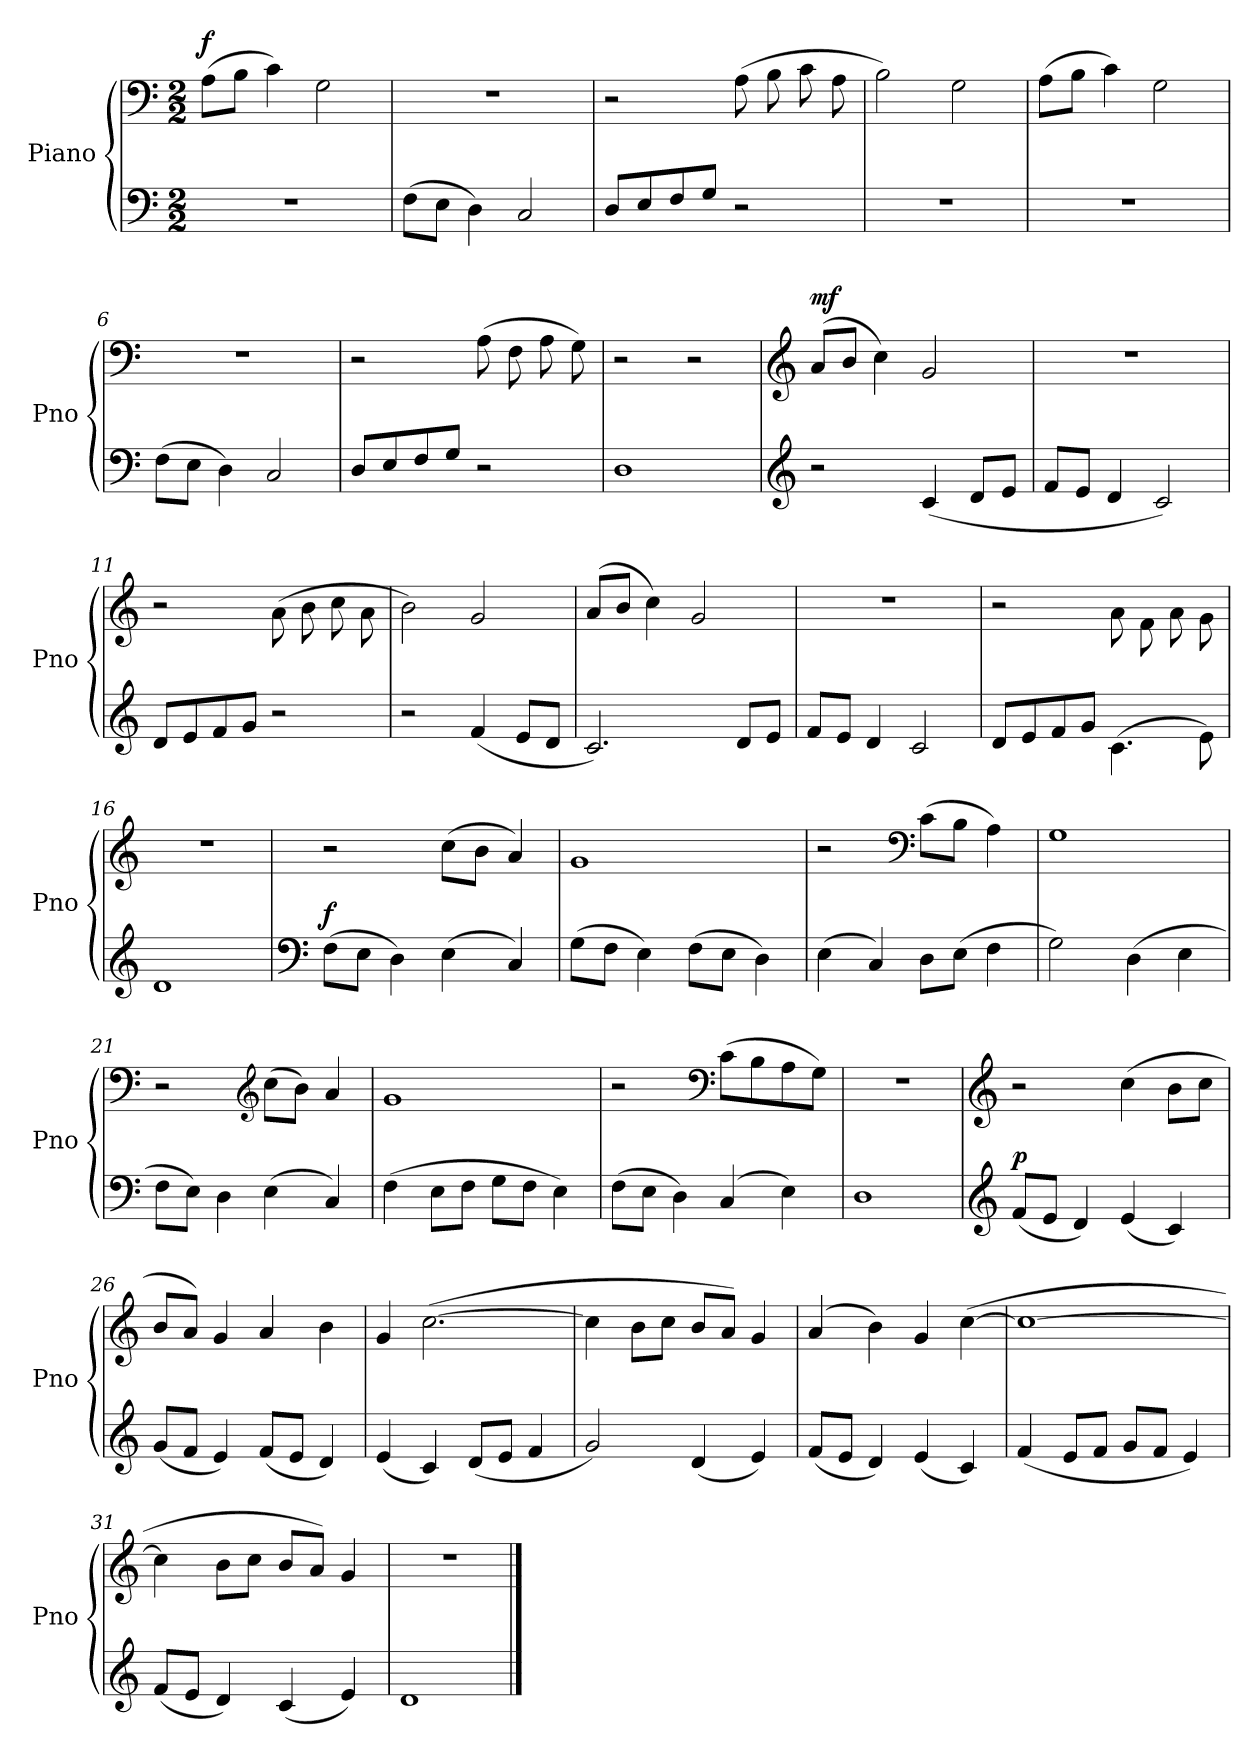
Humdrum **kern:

**kern	**dynam	**kern	**dynam
*part2	*part2	*part1	*part1
*staff2	*staff2	*staff1	*staff1
*I"Piano	*	*I"Piano	*
*I'Pno	*	*I'Pno	*
*clefF4	*	*clefF4	*
*k[]	*	*k[]	*
*M2/2	*	*M2/2	*
*MM216	*	*MM216	*
=1	=1	=1	=1
!	!	!	!LO:DY:a
1r	.	(8A\L	f
.	.	8B\J	.
.	.	4c\)	.
.	.	2G\	.
=2	=2	=2	=2
(8F\L	.	1r	.
8E\J	.	.	.
4D\)	.	.	.
2C/	.	.	.
=3	=3	=3	=3
8D/L	.	2r	.
8E/	.	.	.
8F/	.	.	.
8G/J	.	.	.
2r	.	(8A\	.
.	.	8B\	.
.	.	8c\	.
.	.	8A\	.
=4	=4	=4	=4
1r	.	2B\)	.
.	.	2G\	.
=5	=5	=5	=5
1r	.	(8A\L	.
.	.	8B\J	.
.	.	4c\)	.
.	.	2G\	.
!!LO:LB:g=z
=6	=6	=6	=6
(8F\L	.	1r	.
8E\J	.	.	.
4D\)	.	.	.
2C/	.	.	.
=7	=7	=7	=7
8D/L	.	2r	.
8E/	.	.	.
8F/	.	.	.
8G/J	.	.	.
2r	.	(8A\	.
.	.	8F\	.
.	.	8A\	.
.	.	8G\)	.
=8	=8	=8	=8
1D	.	2r	.
.	.	2r	.
=9	=9	=9	=9
*clefG2	*	*clefG2	*
!	!	!	!LO:DY:a
2r	.	(8a/L	mf
.	.	8b/J	.
.	.	4cc\)	.
(4c/	.	2g/	.
8d/L	.	.	.
8e/J	.	.	.
=10	=10	=10	=10
8f/L	.	1r	.
8e/J	.	.	.
4d/	.	.	.
2c/)	.	.	.
!!LO:LB:g=z
=11	=11	=11	=11
8d/L	.	2r	.
8e/	.	.	.
8f/	.	.	.
8g/J	.	.	.
2r	.	(8a\	.
.	.	8b\	.
.	.	8cc\	.
.	.	8a\	.
=12	=12	=12	=12
2r	.	2b\)	.
(4f/	.	2g/	.
8e/L	.	.	.
8d/J	.	.	.
=13	=13	=13	=13
2.c/)	.	(8a/L	.
.	.	8b/J	.
.	.	4cc\)	.
.	.	2g/	.
8d/L	.	.	.
8e/J	.	.	.
=14	=14	=14	=14
8f/L	.	1r	.
8e/J	.	.	.
4d/	.	.	.
2c/	.	.	.
=15	=15	=15	=15
8d/L	.	2r	.
8e/	.	.	.
8f/	.	.	.
8g/J	.	.	.
(4.c\	.	8a\	.
.	.	8f\	.
.	.	8a\	.
8e\)	.	8g\	.
!!LO:PB:g=z
=16	=16	=16	=16
1d	.	1r	.
=17	=17	=17	=17
*clefF4	*	*	*
!	!LO:DY:a	!	!
(8F\L	f	2r	.
8E\J	.	.	.
4D\)	.	.	.
(4E\	.	(8cc\L	.
.	.	8b\J	.
4C/)	.	4a/)	.
=18	=18	=18	=18
(8G\L	.	1g	.
8F\J	.	.	.
4E\)	.	.	.
(8F\L	.	.	.
8E\J	.	.	.
4D\)	.	.	.
=19	=19	=19	=19
(4E\	.	2r	.
4C/)	.	.	.
*	*	*clefF4	*
8D\L	.	(8c\L	.
(8E\J	.	8B\J	.
4F\	.	4A\)	.
=20	=20	=20	=20
2G\)	.	1G	.
(4D\	.	.	.
4E\	.	.	.
=21	=21	=21	=21
8F\L	.	2r	.
8E\J)	.	.	.
4D\	.	.	.
*	*	*clefG2	*
(4E\	.	(8cc\L	.
.	.	8b\J)	.
4C/)	.	4a/	.
!!LO:LB:g=z
=22	=22	=22	=22
(4F\	.	1g	.
8E\L	.	.	.
8F\J	.	.	.
8G\L	.	.	.
8F\J	.	.	.
4E\)	.	.	.
=23	=23	=23	=23
(8F\L	.	2r	.
8E\J	.	.	.
4D\)	.	.	.
*	*	*clefF4	*
(4C/	.	(8c\L	.
.	.	8B\	.
4E\)	.	8A\	.
.	.	8G\J)	.
=24	=24	=24	=24
1D	.	1r	.
=25	=25	=25	=25
*clefG2	*	*clefG2	*
!	!LO:DY:a	!	!
(8f/L	p	2r	.
8e/J	.	.	.
4d/)	.	.	.
(4e/	.	(4cc\	.
4c/)	.	8b\L	.
.	.	8cc\J	.
=26	=26	=26	=26
(8g/L	.	8b/L	.
8f/J	.	8a/J)	.
4e/)	.	4g/	.
(8f/L	.	4a/	.
8e/J	.	.	.
4d/)	.	4b\	.
!!LO:LB:g=z
=27	=27	=27	=27
(4e/	.	4g/	.
4c/)	.	([2.cc\	.
(8d/L	.	.	.
8e/J	.	.	.
4f/	.	.	.
=28	=28	=28	=28
2g/)	.	4cc\]	.
.	.	8b\L	.
.	.	8cc\J	.
(4d/	.	8b/L	.
.	.	8a/J)	.
4e/)	.	4g/	.
=29	=29	=29	=29
(8f/L	.	(4a/	.
8e/J	.	.	.
4d/)	.	4b\)	.
(4e/	.	4g/	.
4c/)	.	([4cc\	.
=30	=30	=30	=30
(4f/	.	1cc_	.
8e/L	.	.	.
8f/J	.	.	.
8g/L	.	.	.
8f/J	.	.	.
4e/)	.	.	.
=31	=31	=31	=31
(8f/L	.	4cc\]	.
8e/J	.	.	.
4d/)	.	8b\L	.
.	.	8cc\J	.
(4c/	.	8b/L	.
.	.	8a/J)	.
4e/)	.	4g/	.
=32	=32	=32	=32
1d	.	1r	.
==	==	==	==
*-	*-	*-	*-
